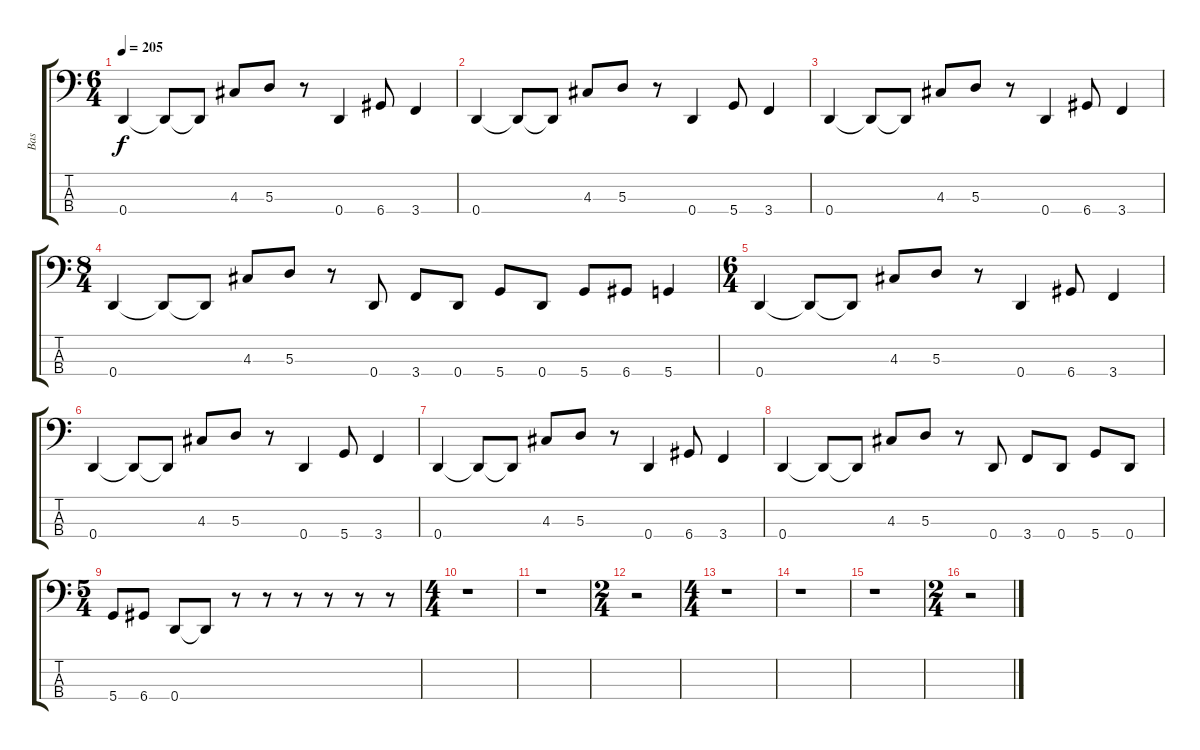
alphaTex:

\track ("Bas" "Bas") {instrument electricbasspick}
\staff {score tabs}
\tuning (G2 D2 A1 D1) {hide}
\ts (6 4)
\tempo 205
\clef f4
\ks c
0.4.4{dy f} 0.4{t}.8 0.4{t}.8 4.3.8 5.3.8 r.8 0.4.4 6.4.8 3.4.4 |
0.4.4 0.4{t}.8 0.4{t}.8 4.3.8 5.3.8 r.8 0.4.4 5.4.8 3.4.4 |
0.4.4 0.4{t}.8 0.4{t}.8 4.3.8 5.3.8 r.8 0.4.4 6.4.8 3.4.4 |
\ts (8 4)
0.4.4 0.4{t}.8 0.4{t}.8 4.3.8 5.3.8 r.8 0.4.8 3.4.8 0.4.8 5.4.8 0.4.8 5.4.8 6.4.8 5.4.4 |
\ts (6 4)
0.4.4 0.4{t}.8 0.4{t}.8 4.3.8 5.3.8 r.8 0.4.4 6.4.8 3.4.4 |
0.4.4 0.4{t}.8 0.4{t}.8 4.3.8 5.3.8 r.8 0.4.4 5.4.8 3.4.4 |
0.4.4 0.4{t}.8 0.4{t}.8 4.3.8 5.3.8 r.8 0.4.4 6.4.8 3.4.4 |
0.4.4 0.4{t}.8 0.4{t}.8 4.3.8 5.3.8 r.8 0.4.8 3.4.8 0.4.8 5.4.8 0.4.8 |
\ts (5 4)
5.4.8 6.4.8 0.4.8 0.4{t}.8 r.8 r.8 r.8 r.8 r.8 r.8 |
\ts (4 4)
r.1 |
r.1 |
\ts (2 4)
r.2 |
\ts (4 4)
r.1 |
r.1 |
r.1 |
\ts (2 4)
r.2
